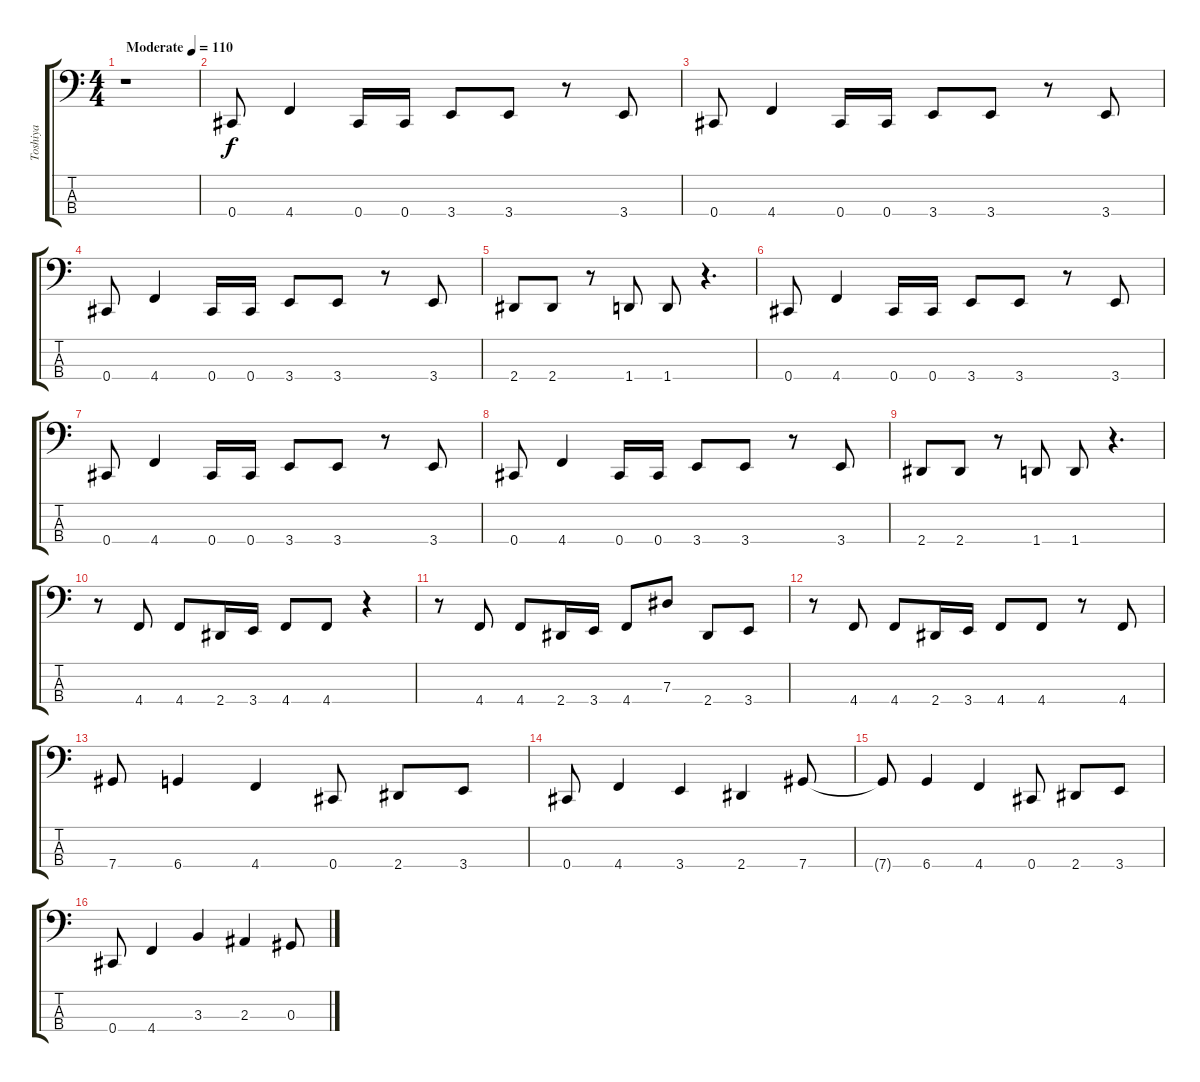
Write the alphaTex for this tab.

\track ("Toshiya" "Toshiya") {instrument electricbasspick}
\staff {score tabs}
\tuning (Gb2 Db2 Ab1 Db1) {hide}
\ts (4 4)
\tempo (110 "Moderate")
\clef f4
\ks c
r.1{dy f instrument electricbasspick} |
0.4.8 4.4.4 0.4.16 0.4.16 3.4.8 3.4.8 r.8 3.4.8 |
0.4.8 4.4.4 0.4.16 0.4.16 3.4.8 3.4.8 r.8 3.4.8 |
0.4.8 4.4.4 0.4.16 0.4.16 3.4.8 3.4.8 r.8 3.4.8 |
2.4.8 2.4.8 r.8 1.4.8 1.4.8 r.4{d} |
0.4.8 4.4.4 0.4.16 0.4.16 3.4.8 3.4.8 r.8 3.4.8 |
0.4.8 4.4.4 0.4.16 0.4.16 3.4.8 3.4.8 r.8 3.4.8 |
0.4.8 4.4.4 0.4.16 0.4.16 3.4.8 3.4.8 r.8 3.4.8 |
2.4.8 2.4.8 r.8 1.4.8 1.4.8 r.4{d} |
r.8 4.4.8 4.4.8 2.4.16 3.4.16 4.4.8 4.4.8 r.4 |
r.8 4.4.8 4.4.8 2.4.16 3.4.16 4.4.8 7.3.8 2.4.8 3.4.8 |
r.8 4.4.8 4.4.8 2.4.16 3.4.16 4.4.8 4.4.8 r.8 4.4.8 |
7.4.8 6.4.4 4.4.4 0.4.8 2.4.8 3.4.8 |
0.4.8 4.4.4 3.4.4 2.4.4 7.4.8 |
7.4{t}.8 6.4.4 4.4.4 0.4.8 2.4.8 3.4.8 |
0.4.8 4.4.4 3.3.4 2.3.4 0.3.8
